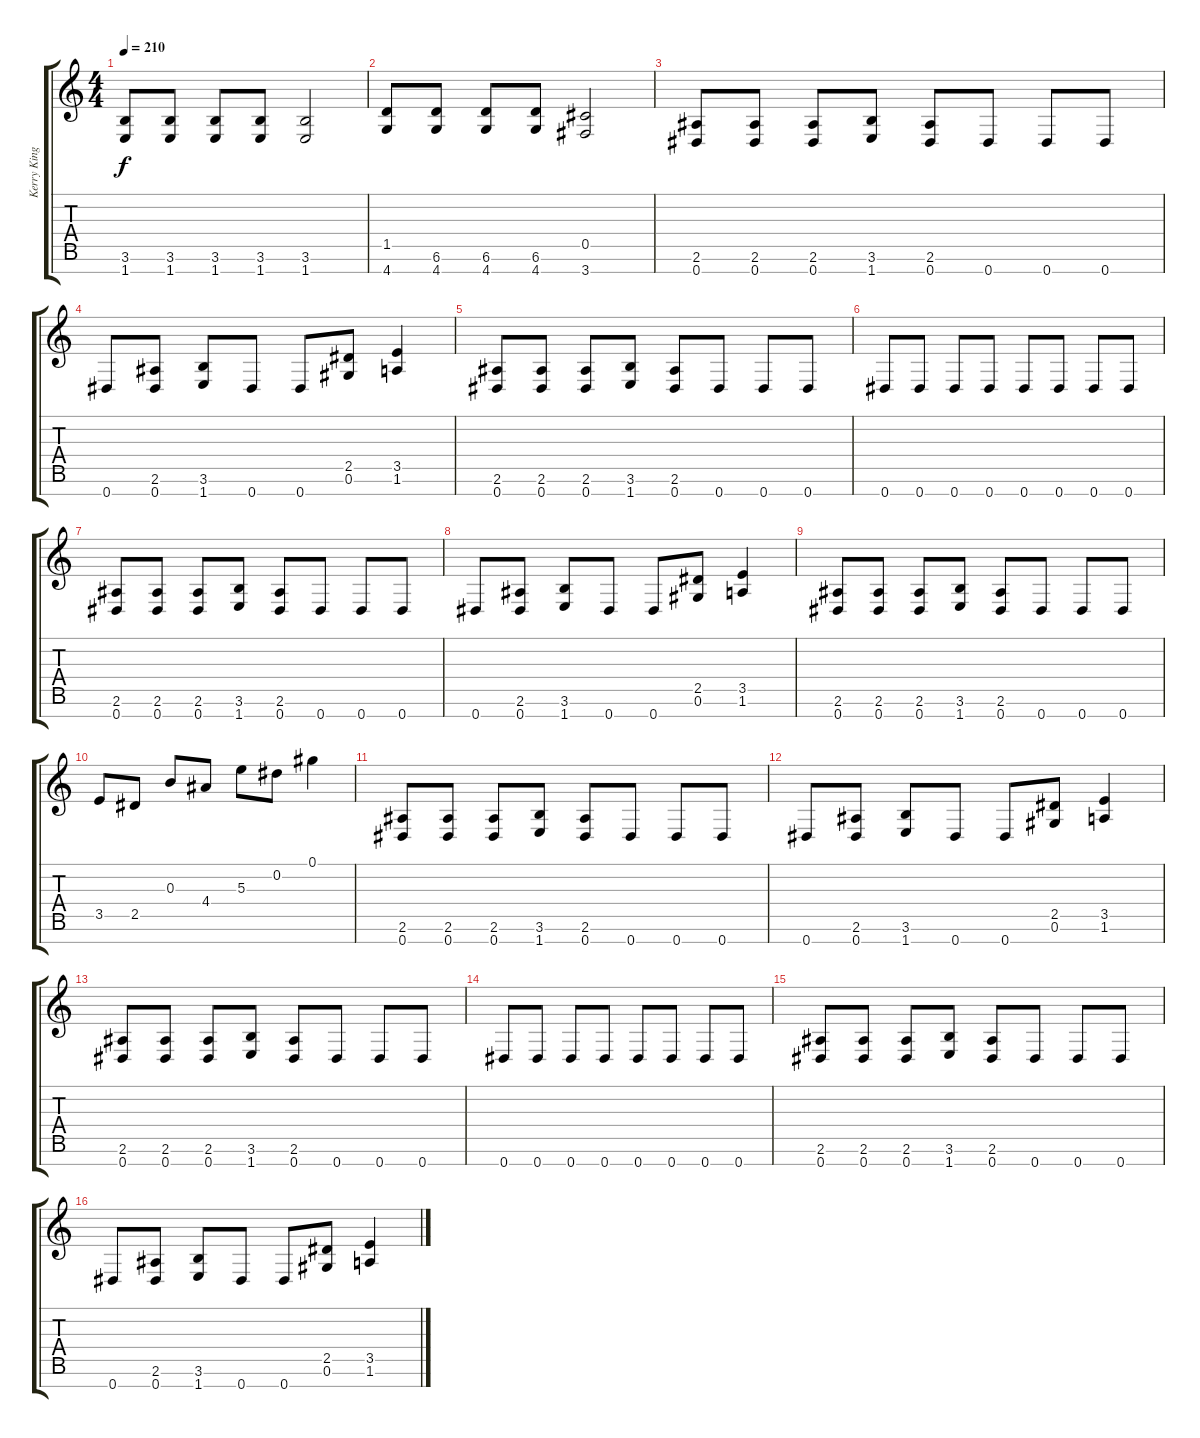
\track ("Kerry King" "Kerry King") {instrument distortionguitar}
\staff {score tabs}
\tuning (Ab4 Eb4 B3 Gb3 Db3 Ab2 Eb2) {hide}
\ts (4 4)
\tempo 210
\clef g2
\ks c
(3.6 1.7).8{dy f} (3.6 1.7).8 (3.6 1.7).8 (3.6 1.7).8 (3.6 1.7).2 |
(1.5 4.7).8 (6.6 4.7).8 (6.6 4.7).8 (6.6 4.7).8 (0.5 3.7).2 |
(2.6 0.7).8 (2.6 0.7).8 (2.6 0.7).8 (3.6 1.7).8 (2.6 0.7).8 0.7.8 0.7.8 0.7.8 |
0.7.8 (2.6 0.7).8 (3.6 1.7).8 0.7.8 0.7.8 (2.5 0.6).8 (3.5 1.6).4 |
(2.6 0.7).8 (2.6 0.7).8 (2.6 0.7).8 (3.6 1.7).8 (2.6 0.7).8 0.7.8 0.7.8 0.7.8 |
0.7.8 0.7.8 0.7.8 0.7.8 0.7.8 0.7.8 0.7.8 0.7.8 |
(2.6 0.7).8 (2.6 0.7).8 (2.6 0.7).8 (3.6 1.7).8 (2.6 0.7).8 0.7.8 0.7.8 0.7.8 |
0.7.8 (2.6 0.7).8 (3.6 1.7).8 0.7.8 0.7.8 (2.5 0.6).8 (3.5 1.6).4 |
(2.6 0.7).8 (2.6 0.7).8 (2.6 0.7).8 (3.6 1.7).8 (2.6 0.7).8 0.7.8 0.7.8 0.7.8 |
3.5.8 2.5.8 0.3.8 4.4.8 5.3.8 0.2.8 0.1.4 |
(2.6 0.7).8 (2.6 0.7).8 (2.6 0.7).8 (3.6 1.7).8 (2.6 0.7).8 0.7.8 0.7.8 0.7.8 |
0.7.8 (2.6 0.7).8 (3.6 1.7).8 0.7.8 0.7.8 (2.5 0.6).8 (3.5 1.6).4 |
(2.6 0.7).8 (2.6 0.7).8 (2.6 0.7).8 (3.6 1.7).8 (2.6 0.7).8 0.7.8 0.7.8 0.7.8 |
0.7.8 0.7.8 0.7.8 0.7.8 0.7.8 0.7.8 0.7.8 0.7.8 |
(2.6 0.7).8 (2.6 0.7).8 (2.6 0.7).8 (3.6 1.7).8 (2.6 0.7).8 0.7.8 0.7.8 0.7.8 |
0.7.8 (2.6 0.7).8 (3.6 1.7).8 0.7.8 0.7.8 (2.5 0.6).8 (3.5 1.6).4
